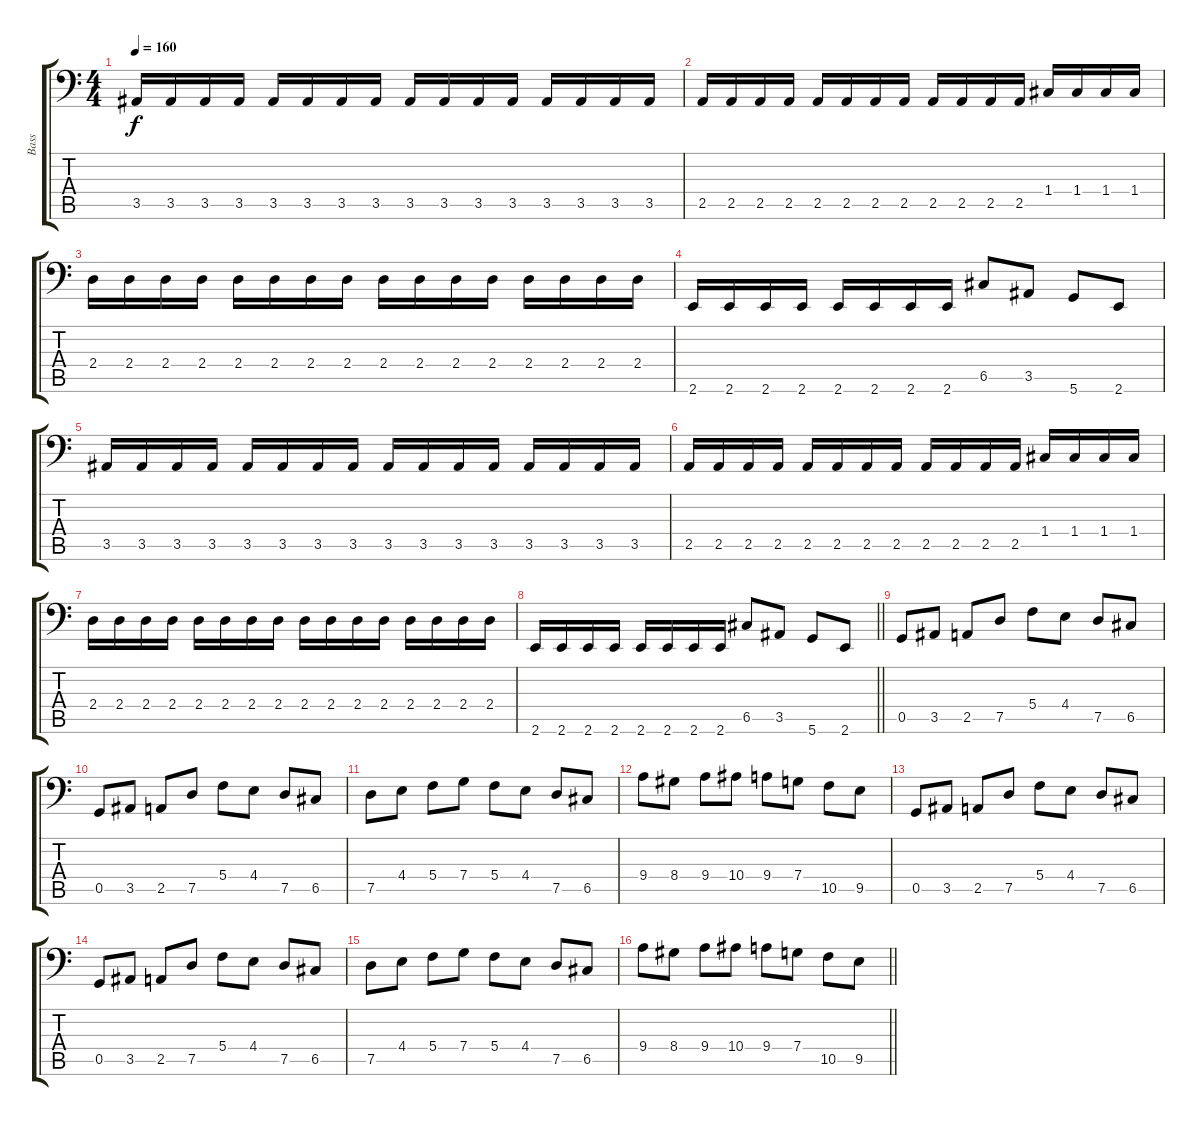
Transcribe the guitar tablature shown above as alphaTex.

\track ("Bass" "Bass") {instrument electricbassfinger}
\staff {score tabs}
\tuning (D3 A2 F2 C2 G1 D1) {hide}
\ts (4 4)
\tempo 160
\clef f4
\ks c
3.5.16{dy f} 3.5.16 3.5.16 3.5.16 3.5.16 3.5.16 3.5.16 3.5.16 3.5.16 3.5.16 3.5.16 3.5.16 3.5.16 3.5.16 3.5.16 3.5.16 |
2.5.16 2.5.16 2.5.16 2.5.16 2.5.16 2.5.16 2.5.16 2.5.16 2.5.16 2.5.16 2.5.16 2.5.16 1.4.16 1.4.16 1.4.16 1.4.16 |
2.4.16 2.4.16 2.4.16 2.4.16 2.4.16 2.4.16 2.4.16 2.4.16 2.4.16 2.4.16 2.4.16 2.4.16 2.4.16 2.4.16 2.4.16 2.4.16 |
2.6.16 2.6.16 2.6.16 2.6.16 2.6.16 2.6.16 2.6.16 2.6.16 6.5.8 3.5.8 5.6.8 2.6.8 |
3.5.16 3.5.16 3.5.16 3.5.16 3.5.16 3.5.16 3.5.16 3.5.16 3.5.16 3.5.16 3.5.16 3.5.16 3.5.16 3.5.16 3.5.16 3.5.16 |
2.5.16 2.5.16 2.5.16 2.5.16 2.5.16 2.5.16 2.5.16 2.5.16 2.5.16 2.5.16 2.5.16 2.5.16 1.4.16 1.4.16 1.4.16 1.4.16 |
2.4.16 2.4.16 2.4.16 2.4.16 2.4.16 2.4.16 2.4.16 2.4.16 2.4.16 2.4.16 2.4.16 2.4.16 2.4.16 2.4.16 2.4.16 2.4.16 |
\barLineRight lightlight
2.6.16 2.6.16 2.6.16 2.6.16 2.6.16 2.6.16 2.6.16 2.6.16 6.5.8 3.5.8 5.6.8 2.6.8 |
0.5.8 3.5.8 2.5.8 7.5.8 5.4.8 4.4.8 7.5.8 6.5.8 |
0.5.8 3.5.8 2.5.8 7.5.8 5.4.8 4.4.8 7.5.8 6.5.8 |
7.5.8 4.4.8 5.4.8 7.4.8 5.4.8 4.4.8 7.5.8 6.5.8 |
9.4.8 8.4.8 9.4.8 10.4.8 9.4.8 7.4.8 10.5.8 9.5.8 |
0.5.8 3.5.8 2.5.8 7.5.8 5.4.8 4.4.8 7.5.8 6.5.8 |
0.5.8 3.5.8 2.5.8 7.5.8 5.4.8 4.4.8 7.5.8 6.5.8 |
7.5.8 4.4.8 5.4.8 7.4.8 5.4.8 4.4.8 7.5.8 6.5.8 |
\barLineRight lightlight
9.4.8 8.4.8 9.4.8 10.4.8 9.4.8 7.4.8 10.5.8 9.5.8
